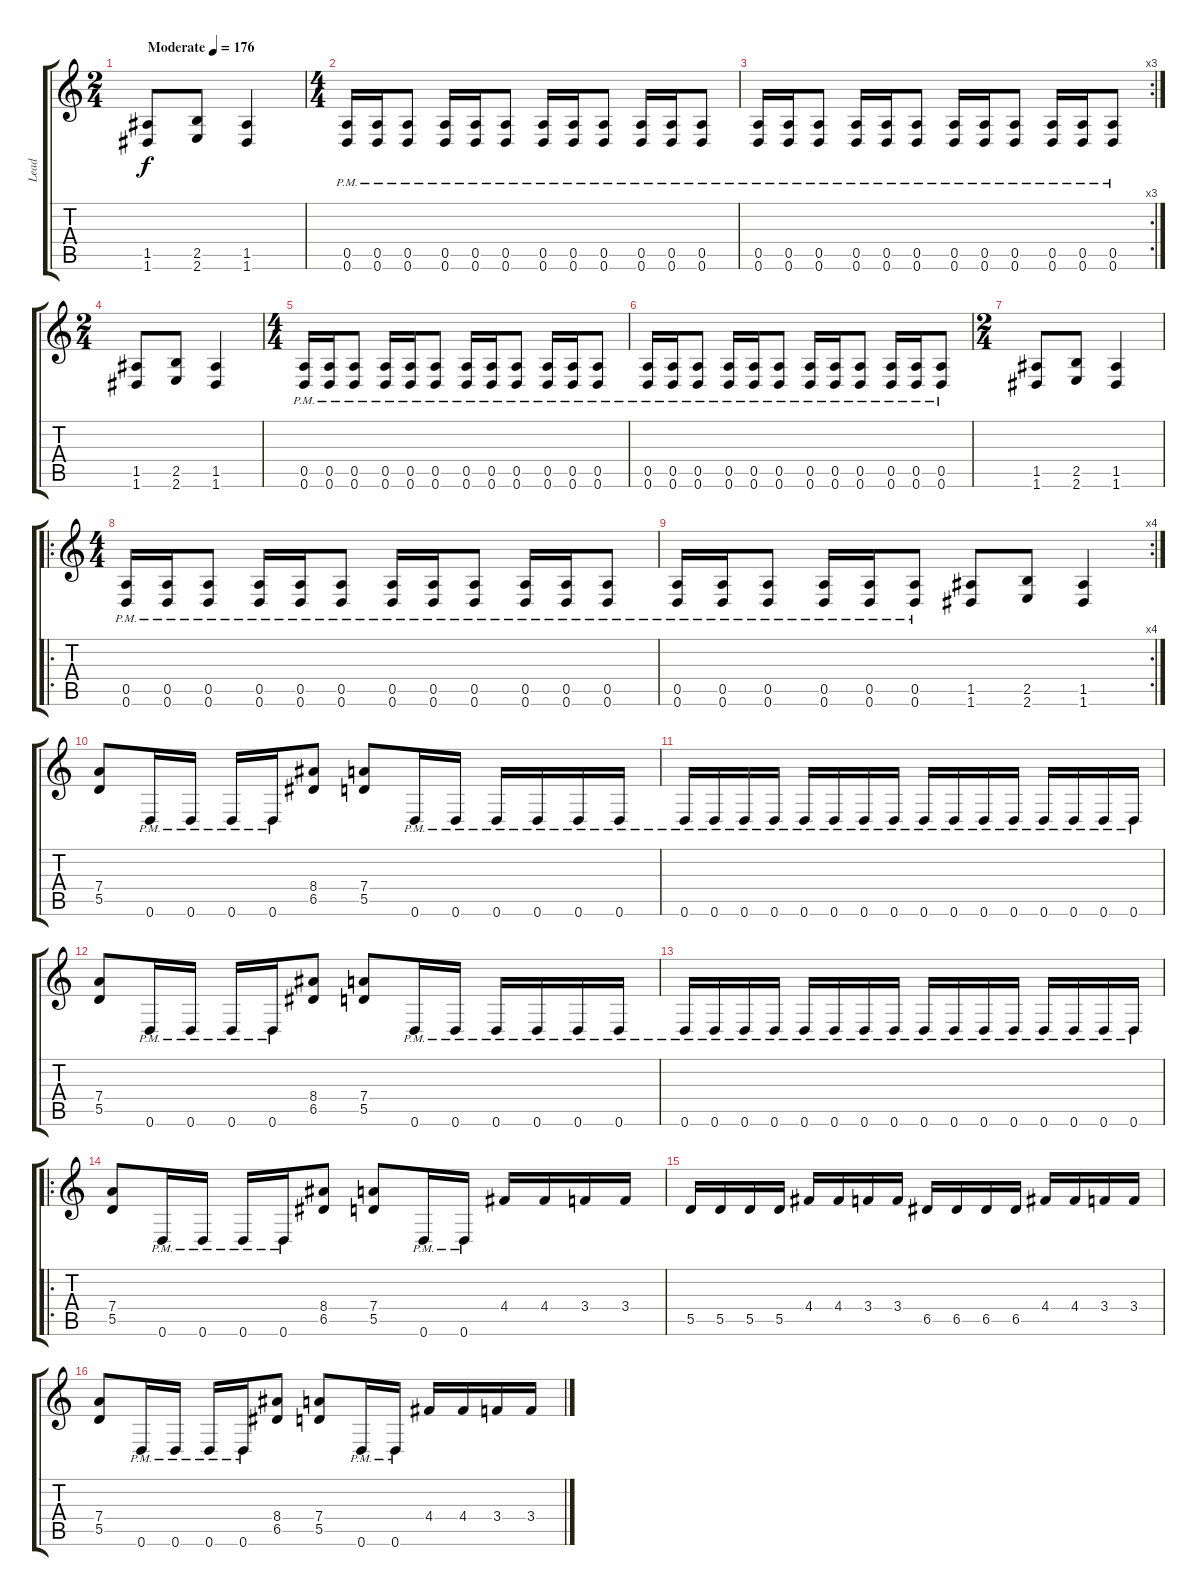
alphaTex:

\track ("Lead" "Lead") {instrument distortionguitar}
\staff {score tabs}
\tuning (E4 B3 G3 D3 A2 D2) {hide}
\ts (2 4)
\tempo (176 "Moderate")
\clef g2
\ks c
(1.5 1.6).8{dy f instrument distortionguitar} (2.5 2.6).8 (1.5 1.6).4 |
\ts (4 4)
(0.5{pm} 0.6{pm}).16 (0.5{pm} 0.6{pm}).16 (0.5{pm} 0.6{pm}).8 (0.5{pm} 0.6{pm}).16 (0.5{pm} 0.6{pm}).16 (0.5{pm} 0.6{pm}).8 (0.5{pm} 0.6{pm}).16 (0.5{pm} 0.6{pm}).16 (0.5{pm} 0.6{pm}).8 (0.5{pm} 0.6{pm}).16 (0.5{pm} 0.6{pm}).16 (0.5{pm} 0.6{pm}).8 |
\rc 3
(0.5{pm} 0.6{pm}).16 (0.5{pm} 0.6{pm}).16 (0.5{pm} 0.6{pm}).8 (0.5{pm} 0.6{pm}).16 (0.5{pm} 0.6{pm}).16 (0.5{pm} 0.6{pm}).8 (0.5{pm} 0.6{pm}).16 (0.5{pm} 0.6{pm}).16 (0.5{pm} 0.6{pm}).8 (0.5{pm} 0.6{pm}).16 (0.5{pm} 0.6{pm}).16 (0.5{pm} 0.6{pm}).8 |
\ts (2 4)
(1.5 1.6).8 (2.5 2.6).8 (1.5 1.6).4 |
\ts (4 4)
(0.5{pm} 0.6{pm}).16 (0.5{pm} 0.6{pm}).16 (0.5{pm} 0.6{pm}).8 (0.5{pm} 0.6{pm}).16 (0.5{pm} 0.6{pm}).16 (0.5{pm} 0.6{pm}).8 (0.5{pm} 0.6{pm}).16 (0.5{pm} 0.6{pm}).16 (0.5{pm} 0.6{pm}).8 (0.5{pm} 0.6{pm}).16 (0.5{pm} 0.6{pm}).16 (0.5{pm} 0.6{pm}).8 |
(0.5{pm} 0.6{pm}).16 (0.5{pm} 0.6{pm}).16 (0.5{pm} 0.6{pm}).8 (0.5{pm} 0.6{pm}).16 (0.5{pm} 0.6{pm}).16 (0.5{pm} 0.6{pm}).8 (0.5{pm} 0.6{pm}).16 (0.5{pm} 0.6{pm}).16 (0.5{pm} 0.6{pm}).8 (0.5{pm} 0.6{pm}).16 (0.5{pm} 0.6{pm}).16 (0.5{pm} 0.6{pm}).8 |
\ts (2 4)
(1.5 1.6).8 (2.5 2.6).8 (1.5 1.6).4 |
\ro
\ts (4 4)
(0.5{pm} 0.6{pm}).16 (0.5{pm} 0.6{pm}).16 (0.5{pm} 0.6{pm}).8 (0.5{pm} 0.6{pm}).16 (0.5{pm} 0.6{pm}).16 (0.5{pm} 0.6{pm}).8 (0.5{pm} 0.6{pm}).16 (0.5{pm} 0.6{pm}).16 (0.5{pm} 0.6{pm}).8 (0.5{pm} 0.6{pm}).16 (0.5{pm} 0.6{pm}).16 (0.5{pm} 0.6{pm}).8 |
\rc 4
(0.5{pm} 0.6{pm}).16 (0.5{pm} 0.6{pm}).16 (0.5{pm} 0.6{pm}).8 (0.5{pm} 0.6{pm}).16 (0.5{pm} 0.6{pm}).16 (0.5{pm} 0.6{pm}).8 (1.5 1.6).8 (2.5 2.6).8 (1.5 1.6).4 |
(7.4 5.5).8 0.6{pm}.16 0.6{pm}.16 0.6{pm}.16 0.6{pm}.16 (8.4 6.5).8 (7.4 5.5).8 0.6{pm}.16 0.6{pm}.16 0.6{pm}.16 0.6{pm}.16 0.6{pm}.16 0.6{pm}.16 |
0.6{pm}.16 0.6{pm}.16 0.6{pm}.16 0.6{pm}.16 0.6{pm}.16 0.6{pm}.16 0.6{pm}.16 0.6{pm}.16 0.6{pm}.16 0.6{pm}.16 0.6{pm}.16 0.6{pm}.16 0.6{pm}.16 0.6{pm}.16 0.6{pm}.16 0.6{pm}.16 |
(7.4 5.5).8 0.6{pm}.16 0.6{pm}.16 0.6{pm}.16 0.6{pm}.16 (8.4 6.5).8 (7.4 5.5).8 0.6{pm}.16 0.6{pm}.16 0.6{pm}.16 0.6{pm}.16 0.6{pm}.16 0.6{pm}.16 |
0.6{pm}.16 0.6{pm}.16 0.6{pm}.16 0.6{pm}.16 0.6{pm}.16 0.6{pm}.16 0.6{pm}.16 0.6{pm}.16 0.6{pm}.16 0.6{pm}.16 0.6{pm}.16 0.6{pm}.16 0.6{pm}.16 0.6{pm}.16 0.6{pm}.16 0.6{pm}.16 |
\ro
(7.4 5.5).8 0.6{pm}.16 0.6{pm}.16 0.6{pm}.16 0.6{pm}.16 (8.4 6.5).8 (7.4 5.5).8 0.6{pm}.16 0.6{pm}.16 4.4.16 4.4.16 3.4.16 3.4.16 |
5.5.16 5.5.16 5.5.16 5.5.16 4.4.16 4.4.16 3.4.16 3.4.16 6.5.16 6.5.16 6.5.16 6.5.16 4.4.16 4.4.16 3.4.16 3.4.16 |
(7.4 5.5).8 0.6{pm}.16 0.6{pm}.16 0.6{pm}.16 0.6{pm}.16 (8.4 6.5).8 (7.4 5.5).8 0.6{pm}.16 0.6{pm}.16 4.4.16 4.4.16 3.4.16 3.4.16
